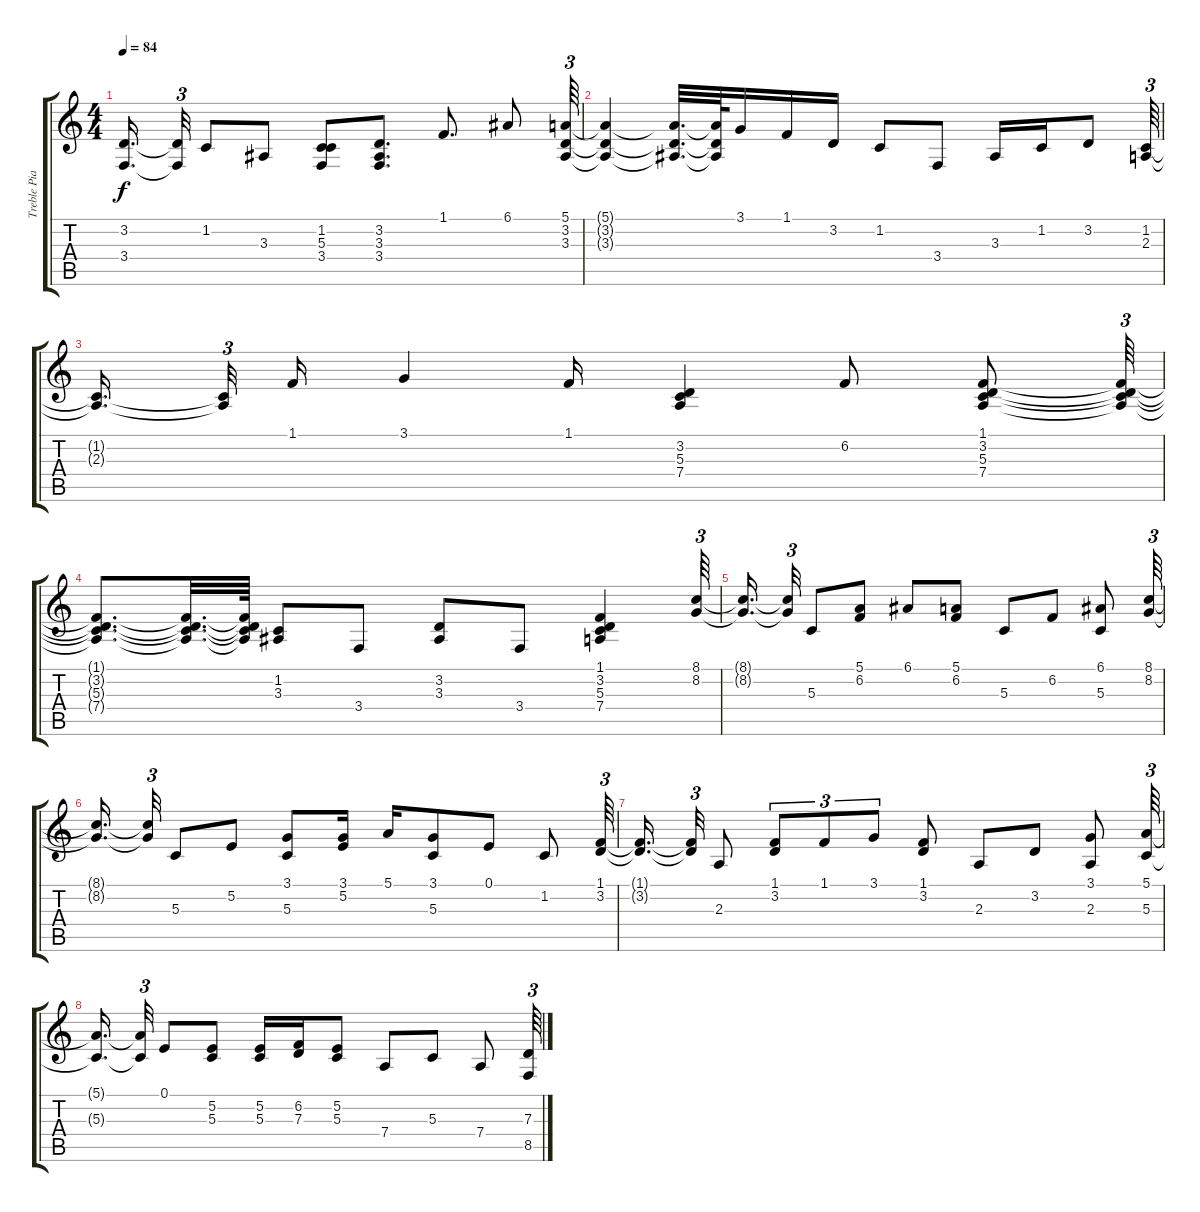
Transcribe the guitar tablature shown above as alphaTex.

\track ("Treble Piano" "Treble Pia") {instrument acousticgrandpiano}
\staff {score tabs}
\tuning (E4 B3 G3 D3 A2 E2) {hide}
\ts (4 4)
\tempo 84
\clef g2
\ks c
(3.2{t} 3.4{t}).16{d dy f} (3.2{t} 3.4{t}).32{tu (3 2)} 1.2.8 3.3.8 (1.2 5.3 3.4).8 (3.2 3.3 3.4).8{d} 1.1.8{d} 6.1.8 (5.1 3.2 3.3).64{tu (3 2)} |
(5.1{t} 3.2{t} 3.3{t}).4 (5.1{t} 3.2{t} 3.3{t}).32{d} (5.1{t} 3.2{t} 3.3{t}).64 3.1.16 1.1.16 3.2.16 1.2.8 3.4.8 3.3.16 1.2.16 3.2.8 (1.2 2.3).64{tu (3 2)} |
(1.2{t} 2.3{t}).16{d} (1.2{t} 2.3{t}).32{tu (3 2)} 1.1.16 3.1.4 1.1.16 (3.2 5.3 7.4).4 6.2.8 (1.1 3.2 5.3 7.4).8 (1.1{t} 3.2{t} 5.3{t} 7.4{t}).64{tu (3 2)} |
(1.1{t} 3.2{t} 5.3{t} 7.4{t}).8{d} (1.1{t} 3.2{t} 5.3{t} 7.4{t}).32{d} (1.1{t} 3.2{t} 5.3{t} 7.4{t}).64 (1.2 3.3).8 3.4.8 (3.2 3.3).8 3.4.8 (1.1 3.2 5.3 7.4).4 (8.1 8.2).64{tu (3 2)} |
(8.1{t} 8.2{t}).16{d} (8.1{t} 8.2{t}).32{tu (3 2)} 5.3.8 (5.1 6.2).8 6.1.8 (5.1 6.2).8 5.3.8 6.2.8 (6.1 5.3).8 (8.1 8.2).64{tu (3 2)} |
(8.1{t} 8.2{t}).16{d} (8.1{t} 8.2{t}).32{tu (3 2)} 5.3.8 5.2.8 (3.1 5.3).8 (3.1 5.2).16 5.1.16 (3.1 5.3).8 0.1.8 1.2.8 (1.1 3.2).64{tu (3 2)} |
(1.1{t} 3.2{t}).16{d} (1.1{t} 3.2{t}).32{tu (3 2)} 2.3.8 (1.1 3.2).8{tu (3 2)} 1.1.8{tu (3 2)} 3.1.8{tu (3 2)} (1.1 3.2).8 2.3.8 3.2.8 (3.1 2.3).8 (5.1 5.3).64{tu (3 2)} |
(5.1{t} 5.3{t}).16{d} (5.1{t} 5.3{t}).32{tu (3 2)} 0.1.8 (5.2 5.3).8 (5.2 5.3).16 (6.2 7.3).16 (5.2 5.3).8 7.4.8 5.3.8 7.4.8 (7.3 8.5).64{tu (3 2)}
